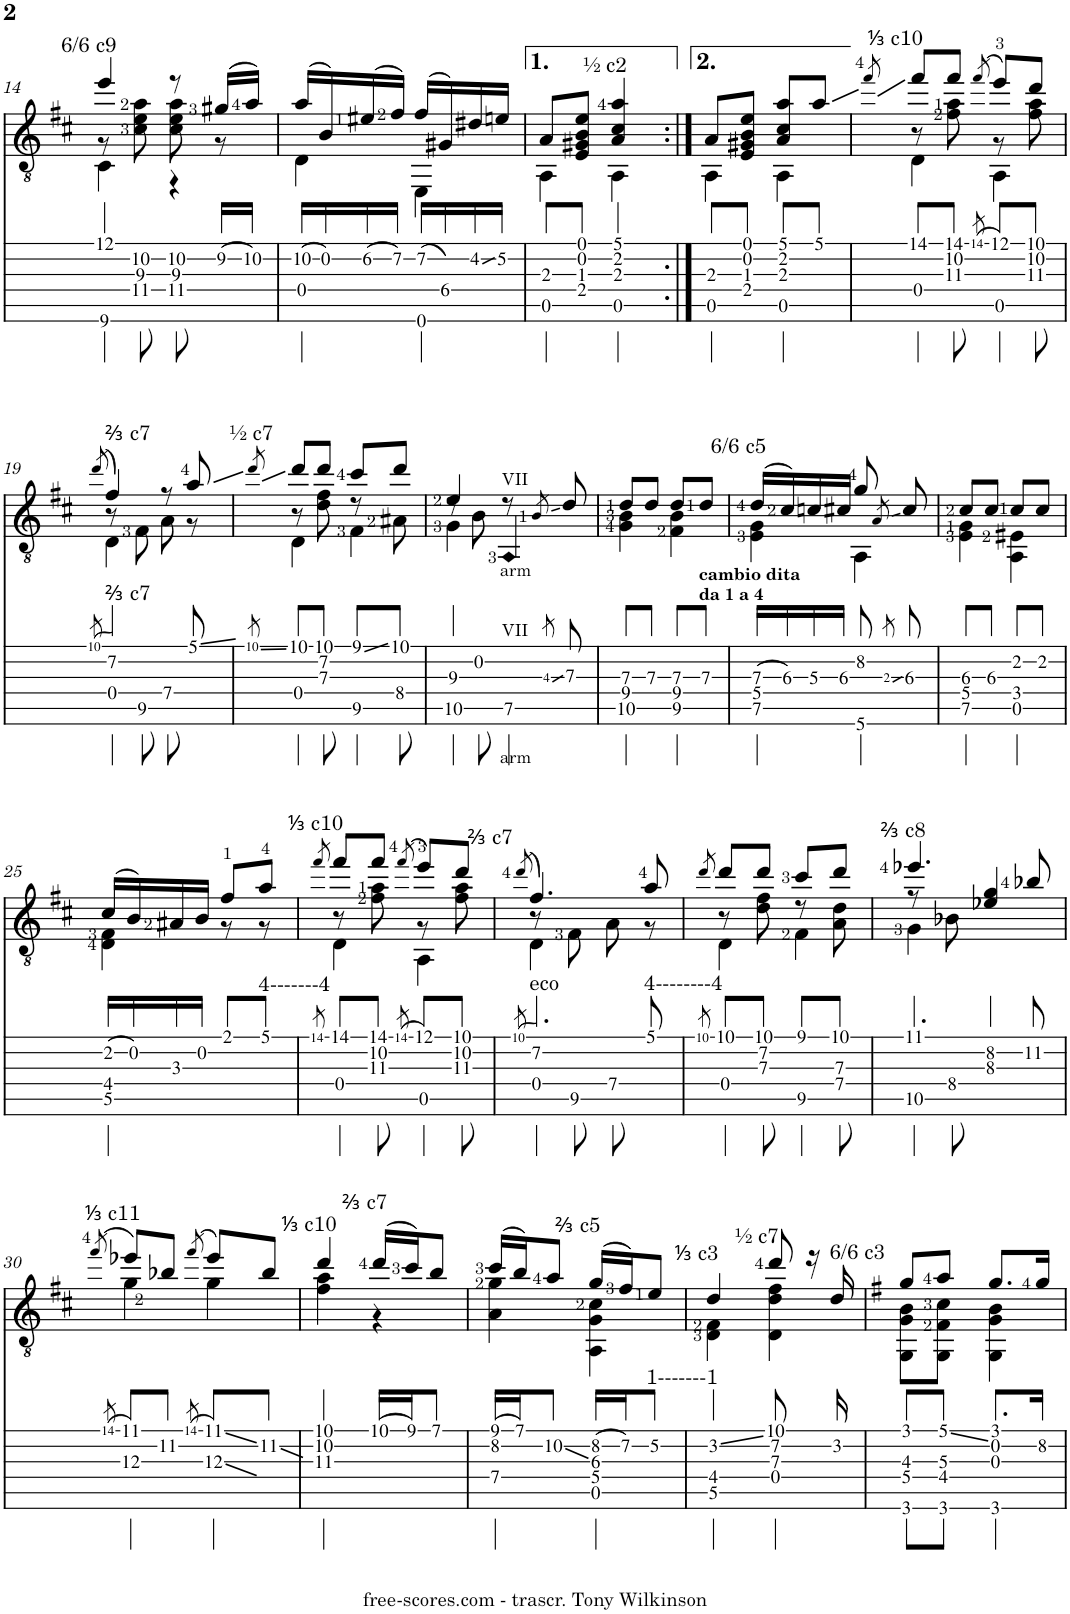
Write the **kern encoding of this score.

**kern	**kern
*part2	*part1
*staff2	*staff1
*I"Chitarra classica (Intavolatura)	*I"Classical Guitar
!!LO:PB:g=z
*	*clefGv2
*k[f#c#]	*k[f#c#]
*M2/4	*M2/4
=14	=14
*^	*^
*	*^	*	*^
!	!	!	!LO:TX:a:t=6/6 c9	!	!
4ee/	8r	4C#\	4ee/	8r	4C#\
.	8c#\ 8e\ 8a\	.	.	8c#\ 8e\ 8a\	.
8r	8c#\ 8e\ 8a\	4r	8r	8c#\ 8e\ 8a\	4r
(16g#X/LL	8r	.	(16g#X/LL	8r	.
16a/JJ)	.	.	16a/JJ)	.	.
*	*v	*v	*	*	*
*	*	*	*v	*v
=15	=15	=15	=15
(16a/LL	4D\	(16a/LL	4D\
16B/)	.	16B/)	.
(16e#X/	.	(16e#X/	.
16f#/JJ)	.	16f#/JJ)	.
(16f#/LL	4EE\	(16f#/LL	4EE\
16G#X/)	.	16G#X/)	.
16d#X/	.	16d#X/	.
16en/JJ	.	16en/JJ	.
=16	=16	=16	=16
8A/L	4AA\	8A/L	4AA\
8E/ 8G#X/ 8B/ 8e/J	.	8E/ 8G#X/ 8B/ 8e/J	.
!	!	!LO:TX:a:t=½ c2	!
4A/ 4c#/ 4a/	4AA\	4A/ 4c#/ 4a/	4AA\
=17:|!	=17:|!	=17:|!	=17:|!
8A/L	4AA\	8A/L	4AA\
8E/ 8G#X/ 8B/ 8e/J	.	8E/ 8G#X/ 8B/ 8e/J	.
8A/ 8c#/ 8a/L	4AA\	8A/ 8c#/ 8a/L	4AA\
8a/J	.	8a/J	.
*v	*v	*	*
*	*v	*v
=18	=18
.	8qff#/
*^	*^
*	*^	*	*^
!	!	!	!LO:TX:a:t=⅓ c10	!	!
8ff#/L	8r	4D\	8ff#/L	8r	4D\
8ff#/J	8f#\ 8a\	.	8ff#/J	8f#\ 8a\	.
(8qff#/	.	.	(8qff#/	.	.
8ee/L)	8r	4AA\	8ee/L)	8r	4AA\
8dd/J	8f#\ 8a\	.	8dd/J	8f#\ 8a\	.
!!LO:LB:g=z	!!	!!
=19	=19	=19	=19	=19	=19
(8qdd/	.	.	(8qdd/	.	.
!	!	!	!LO:TX:a:t=⅔ c7	!	!
!LO:TX:a:t=⅔ c7	!	!	!	!	!
4f#/)	8r	4D\	4f#/)	8r	4D\
.	8F#\	.	.	8F#\	.
8r	8A\	4ryy	8r	8A\	4ryy
8a/	8r	.	8a/	8r	.
=20	=20	=20	=20	=20	=20
8qdd/	.	.	8qdd/	.	.
!	!	!	!LO:TX:a:t=½ c7	!	!
8dd/L	8r	4D\	8dd/L	8r	4D\
8dd/J	8d\ 8f#\	.	8dd/J	8d\ 8f#\	.
8cc#/L	8r	4F#\	8cc#/L	8r	4F#\
8dd/J	8A#X\	.	8dd/J	8A#X\	.
=21	=21	=21	=21	=21	=21
4e/	8r	4G\	4e/	8r	4G\
.	8B\	.	.	8B\	.
!	!	!	!LO:TX:a:t=VII	!	!
!	!	!	!LO:TX:b:t=arm	!	!
!LO:TX:a:t=VII	!	!	!	!	!
!LO:TX:b:t=arm	!	!	!	!	!
8r	4E\	4ryy	8r	4AA/	4ryy
8qB/	.	.	8qB/	.	.
8f#/	.	.	8d/	.	.
*	*v	*v	*	*	*
*	*	*	*v	*v
=22	=22	=22	=22
8d/L	4G\ 4B\	8d/L	4G\ 4B\
8d/J	.	8d/J	.
8d/L	4F#\ 4B\	8d/L	4F#\ 4B\
!LO:TX:a:B:t=cambio dita	!	!	!
!LO:TX:a:t=da 1 a 4	!	!	!
8d/J	.	8d/J	.
=23	=23	=23	=23
!	!	!LO:TX:a:t=6/6 c5	!
(16d/LL	4E\ 4G\	(16d/LL	4E\ 4G\
16c#/)	.	16c#/)	.
16cn/	.	16cn/	.
16c#X/JJ	.	16c#X/JJ	.
8g/	4AA\	8g/	4AA\
8qA/	.	8qA/	.
8c#/	.	8c#/	.
=24	=24	=24	=24
8c#/L	4E\ 4G\	8c#/L	4E\ 4G\
8c#/J	.	8c#/J	.
8c#/L	4AA\ 4E#X\	8c#/L	4AA\ 4E#X\
8c#/J	.	8c#/J	.
!!LO:LB:g=z	!!
=25	=25	=25	=25
(16c#/LL	4D\ 4F#\	(16c#/LL	4D\ 4F#\
16B/)	.	16B/)	.
16A#X/	.	16A#X/	.
16B/JJ	.	16B/JJ	.
8f#/L	8r	8f#/L	8r
!LO:TX:a:t=4-------4	!	!	!
8a/J	8r	8a/J	8r
*v	*v	*	*
*	*v	*v
=26	=26
8qff#/	8qff#/
*^	*^
*	*^	*	*^
!	!	!	!LO:TX:a:t=⅓ c10	!	!
8ff#/L	8r	4D\	8ff#/L	8r	4D\
8ff#/J	8f#\ 8a\	.	8ff#/J	8f#\ 8a\	.
(8qff#/	.	.	(8qff#/	.	.
8ee/L)	8r	4AA\	8ee/L)	8r	4AA\
8dd/J	8f#\ 8a\	.	8dd/J	8f#\ 8a\	.
*v	*v	*v	*	*	*
*	*v	*v	*v
=27	=27
(8qdd/	(8qdd/
*^	*^
*	*^	*	*^
*	*	*^	*	*	*^
!	!	!	!	!LO:TX:a:t=⅔ c7	!	!	!
!LO:TX:a:t=eco	!	!	!	!	!	!	!
4.f#/)	8ryy	8r	4D\	4.f#/)	8ryy	8r	4D\
.	8F#\	4.ryy	.	.	8F#\	4.ryy	.
.	8A\	.	4ryy	.	8A\	.	4ryy
!LO:TX:a:t=4--------4	!	!	!	!	!	!	!
8a/	8r	.	.	8a/	8r	.	.
*v	*v	*v	*v	*	*	*	*
*	*v	*v	*v	*v
=28	=28
8qdd/	8qdd/
*^	*^
*	*^	*	*^
8dd/L	8r	4D\	8dd/L	8r	4D\
8dd/J	8d\ 8f#\	.	8dd/J	8d\ 8f#\	.
8cc#/L	8r	4F#\	8cc#/L	8r	4F#\
8dd/J	8A\ 8d\	.	8dd/J	8A\ 8d\	.
=29	=29	=29	=29	=29	=29
*	*	*^	*	*	*^
!	!	!	!	!LO:TX:a:t=⅔ c8	!	!	!
4.ee-X/	8r	4ryy	4G\	4.ee-X/	8r	4ryy	4G\
.	8B-X\	.	.	.	8B-X\	.	.
.	4ryy	4e-X/ 4g/	4ryy	.	4ryy	4e-X/ 4g/	4ryy
8b-X/	.	.	.	8b-X/	.	.	.
*v	*v	*v	*v	*	*	*	*
*	*v	*v	*v	*v
!!LO:LB:g=z
=30	=30
(8qff#/	(8qff#/
*^	*^
!	!	!LO:TX:a:t=⅓ c11	!
8ee-X/L)	4g\	8ee-X/L)	4g\
8b-X/J	.	8b-X/J	.
(8qff#/	.	(8qff#/	.
8ee-/L)	4g\	8ee-/L)	4g\
8b-/J	.	8b-/J	.
=31	=31	=31	=31
!	!	!LO:TX:a:t=⅓ c10	!
4dd/	4f#\ 4a\	4dd/	4f#\ 4a\
!	!	!LO:TX:a:t=⅔ c7	!
(16dd/LL	4r	(16dd/LL	4r
16cc#/J)	.	16cc#/J)	.
8b/J	.	8b/J	.
=32	=32	=32	=32
(16cc#/LL	4A\ 4g\	(16cc#/LL	4A\ 4g\
16b/J)	.	16b/J)	.
8a/J	.	8a/J	.
!	!	!LO:TX:a:t=⅔ c5	!
(16g/LL	4AA\ 4G\ 4c#\	(16g/LL	4AA\ 4G\ 4c#\
16f#/J)	.	16f#/J)	.
!LO:TX:a:t=1-------1	!	!	!
8e/J	.	8e/J	.
=33	=33	=33	=33
!	!	!LO:TX:a:t=⅓ c3	!
4d/	4D\ 4F#\	4d/	4D\ 4F#\
!	!	!LO:TX:a:t=½ c7	!
8dd/	4D\ 4d\ 4f#\	8dd/	4D\ 4d\ 4f#\
16r	.	16r	.
!	!	!LO:TX:a:t=6/6 c3	!
16d/	.	16d/	.
=34	=34	=34	=34
*k[f#]	*	*k[f#]	*
8g/L	8GG\ 8G\ 8B\L	8g/L	8GG\ 8G\ 8B\L
8a/J	8GG\ 8F#\ 8cn\J	8a/J	8GG\ 8F#\ 8c\J
8.g/L	4GG\ 4G\ 4B\	8.g/L	4GG\ 4G\ 4B\
16g/Jk	.	16g/Jk	.
*v	*v	*	*
*	*v	*v
=	=
*-	*-
